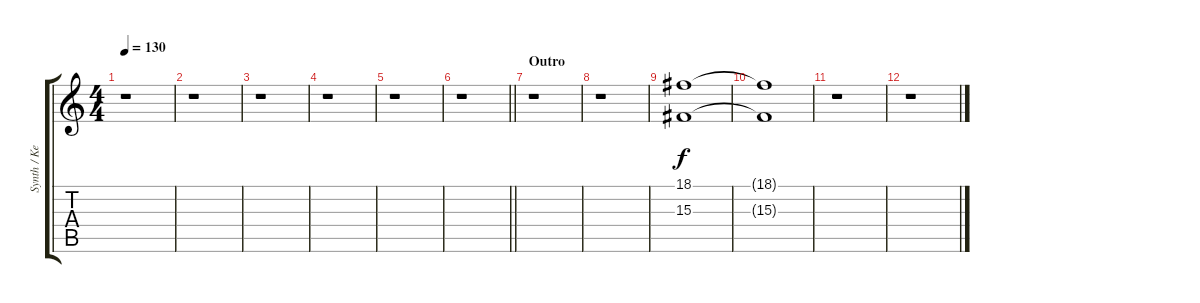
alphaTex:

\track ("Synth / Keyboard" "Synth / Ke") {instrument choiraahs}
\staff {score tabs}
\tuning (C4 G3 Eb3 Bb2 F2 C2) {hide}
\ts (4 4)
\tempo 130
\clef g2
\ks c
r.1{dy f} |
r.1 |
r.1 |
r.1 |
r.1 |
\barLineRight lightlight
r.1 |
\section ("" "Outro")
r.1 |
r.1 |
(18.1 15.3).1 |
(18.1{t} 15.3{t}).1 |
r.1 |
r.1
